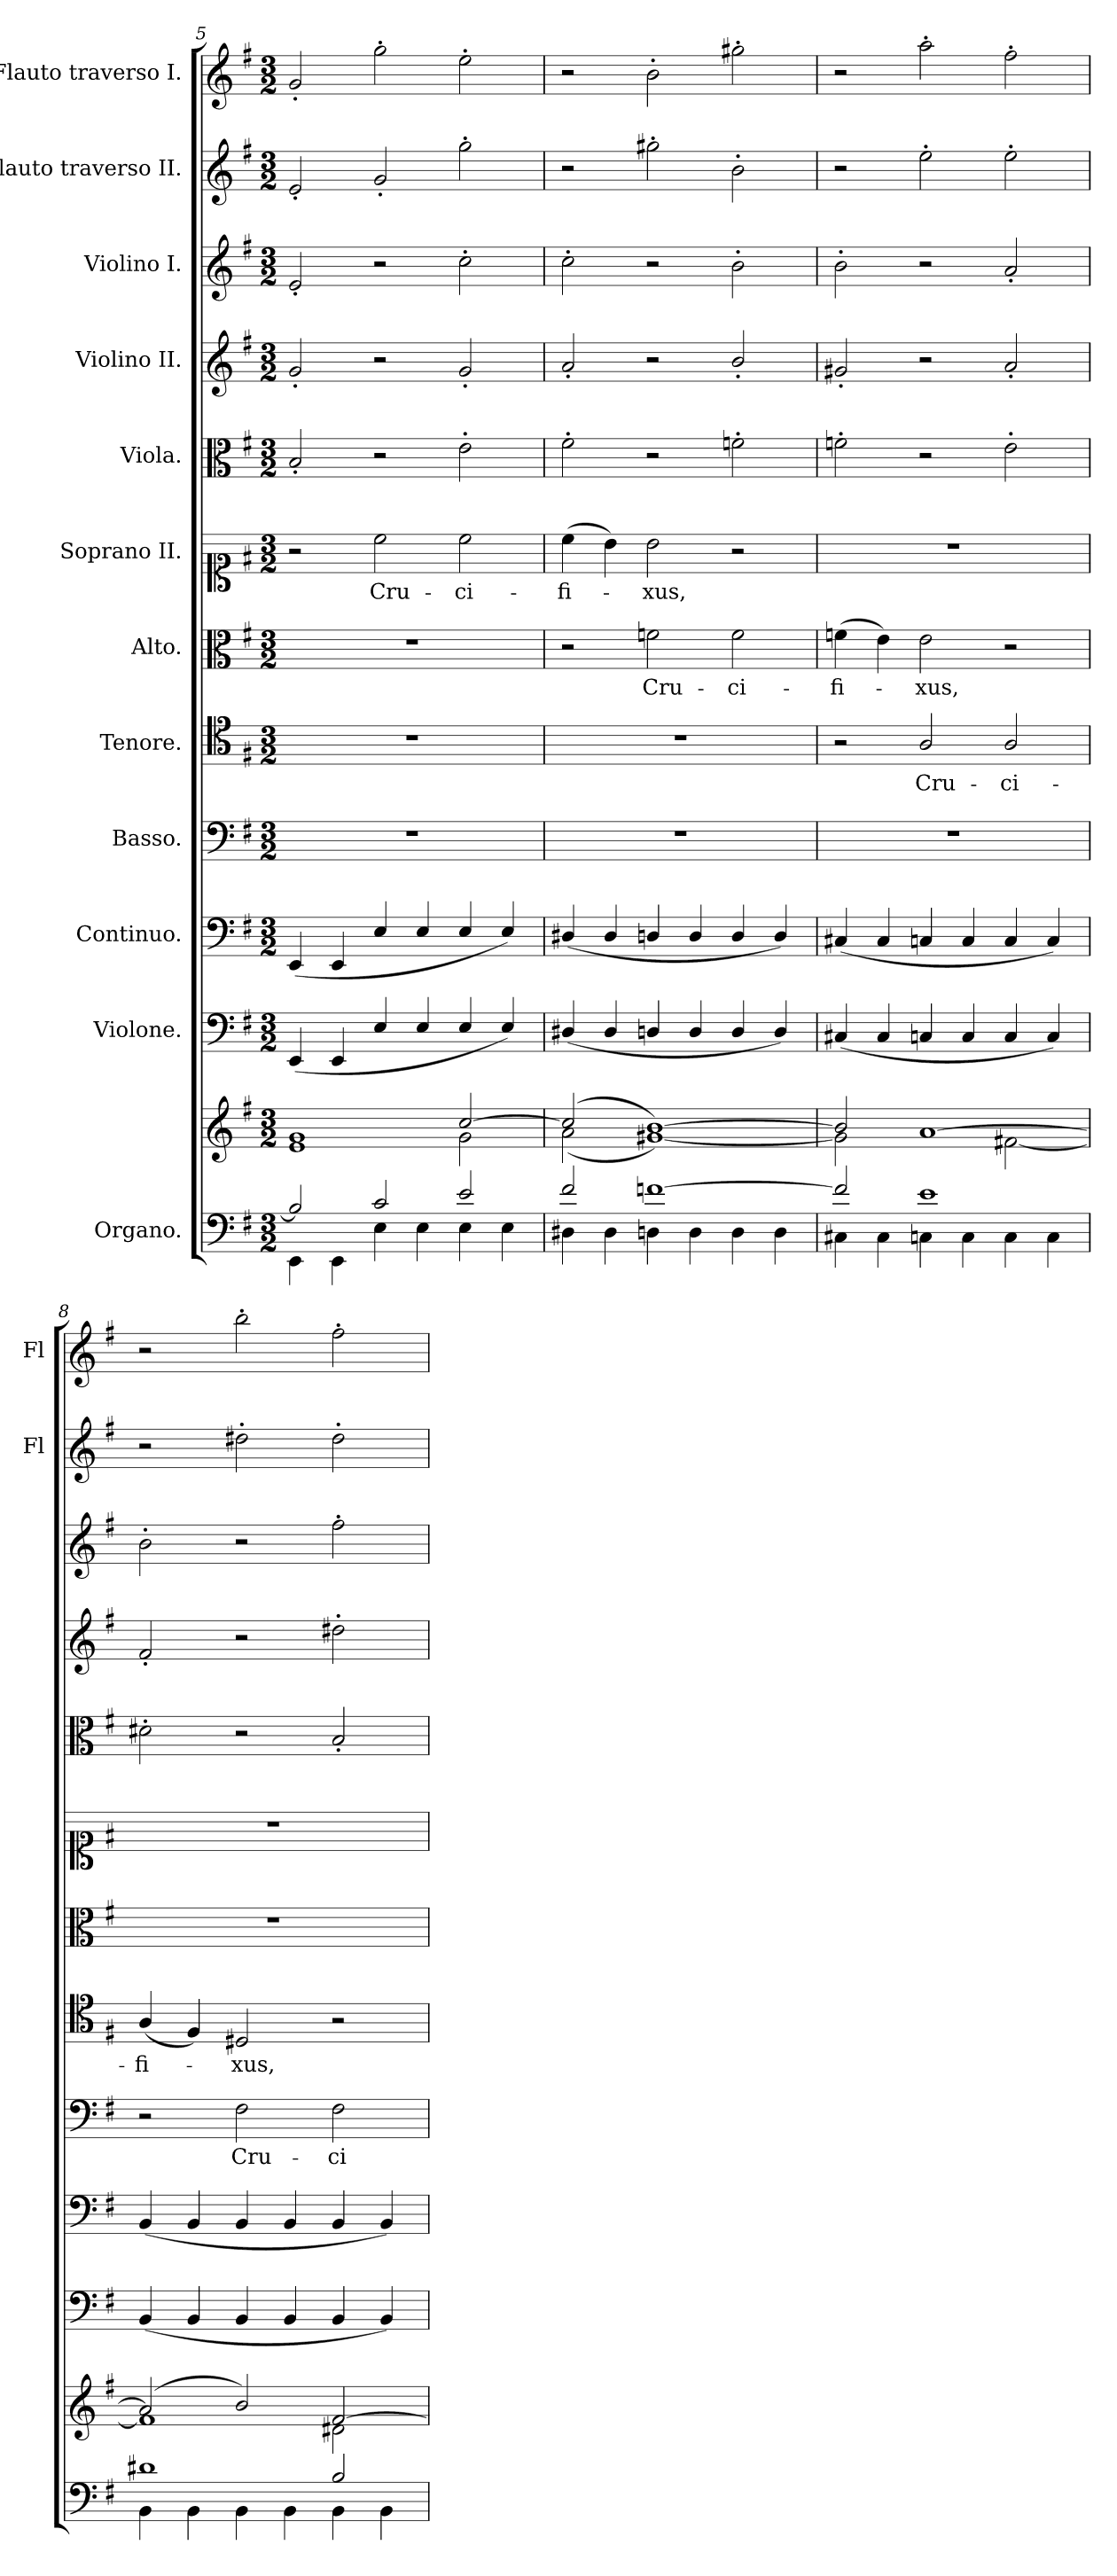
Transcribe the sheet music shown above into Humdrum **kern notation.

**kern	**kern	**kern	**kern	**kern	**text	**kern	**text	**kern	**text	**kern	**text	**kern	**kern	**kern	**kern	**kern
*part12	*part12	*part11	*part10	*part9	*part9	*part8	*part8	*part7	*part7	*part6	*part6	*part5	*part4	*part3	*part2	*part1
*staff13	*staff12	*staff11	*staff10	*staff9	*staff9	*staff8	*staff8	*staff7	*staff7	*staff6	*staff6	*staff5	*staff4	*staff3	*staff2	*staff1
*I"Organo.	*	*I"Violone.	*I"Continuo.	*I"Basso.	*	*I"Tenore.	*	*I"Alto.	*	*I"Soprano II.	*	*I"Viola.	*I"Violino II.	*I"Violino I.	*I"Flauto traverso II.	*I"Flauto traverso I.
*	*	*	*	*	*	*	*	*	*	*	*	*	*	*	*I'Fl	*I'Fl
*clefF4	*clefG2	*clefF4	*clefF4	*clefF4	*	*clefC4	*	*clefC3	*	*clefC1	*	*clefC3	*clefG2	*clefG2	*clefG2	*clefG2
*	*	*ITrd7c12	*	*	*	*	*	*	*	*	*	*	*	*	*	*
*k[f#]	*k[f#]	*k[f#]	*k[f#]	*k[f#]	*	*k[f#]	*	*k[f#]	*	*k[f#]	*	*k[f#]	*k[f#]	*k[f#]	*k[f#]	*k[f#]
*M3/2	*M3/2	*M3/2	*M3/2	*M3/2	*	*M3/2	*	*M3/2	*	*M3/2	*	*M3/2	*M3/2	*M3/2	*M3/2	*M3/2
=5	=5	=5	=5	=5	=5	=5	=5	=5	=5	=5	=5	=5	=5	=5	=5	=5
*^	*^	*	*	*	*	*	*	*	*	*	*	*	*	*	*	*
2B/]	4EE\	1g	1e	(4EEE/	(4EE/	1.r	.	1.r	.	1.r	.	2r	.	2B'/	2g'/	2e'/	2e'/	2g'/
.	4EE\	.	.	4EEE/	4EE/	.	.	.	.	.	.	.	.	.	.	.	.	.
!	!	!	!	!	!	!	!	!	!	!	!	!	!LO:LY:b	!	!	!	!	!
2c/	4E\	.	.	4EE/	4E/	.	.	.	.	.	.	2cc\	Cru-	2r	2r	2r	2g'/	2gg'\
.	4E\	.	.	4EE/	4E/	.	.	.	.	.	.	.	.	.	.	.	.	.
!	!	!	!	!	!	!	!	!	!	!	!	!	!LO:LY:b	!	!	!	!	!
2e/	4E\	[2cc/	2g\	4EE/	4E/	.	.	.	.	.	.	2cc\	-ci-	2e'\	2g'/	2cc'\	2gg'\	2ee'\
.	4E\	.	.	4EE/)	4E/)	.	.	.	.	.	.	.	.	.	.	.	.	.
!!LO:LB:g=z
=6	=6	=6	=6	=6	=6	=6	=6	=6	=6	=6	=6	=6	=6	=6	=6	=6	=6	=6
!	!	!	!	!	!	!	!	!	!	!	!	!	!LO:LY:b	!	!	!	!	!
2f#/	4D#X\	(2cc/]	(2a\	(4DD#X/	(4D#X/	1.r	.	1.r	.	2r	.	(4cc\	-fi-	2f#'\	2a'/	2cc'\	2r	2r
.	4D#\	.	.	4DD#/	4D#/	.	.	.	.	.	.	4b\)	.	.	.	.	.	.
!	!	!	!	!	!	!	!	!	!	!	!LO:LY:b	!	!LO:LY:b	!	!	!	!	!
[1fn	4Dn\	[1b)	[1g#X)	4DDn/	4Dn/	.	.	.	.	2fn\	Cru-	2b\	-xus,	2r	2r	2r	2gg#X'\	2b'\
.	4D\	.	.	4DD/	4D/	.	.	.	.	.	.	.	.	.	.	.	.	.
!	!	!	!	!	!	!	!	!	!	!	!LO:LY:b	!	!	!	!	!	!	!
.	4D\	.	.	4DD/	4D/	.	.	.	.	2f\	-ci-	2r	.	2fn'\	2b'/	2b'\	2b'\	2gg#X'\
.	4D\	.	.	4DD/)	4D/)	.	.	.	.	.	.	.	.	.	.	.	.	.
=7	=7	=7	=7	=7	=7	=7	=7	=7	=7	=7	=7	=7	=7	=7	=7	=7	=7	=7
!	!	!	!	!	!	!	!	!	!	!	!LO:LY:b	!	!	!	!	!	!	!
2f/]	4C#X\	2b/]	2g#\]	(4CC#X/	(4C#X/	1.r	.	2r	.	(4fn\	-fi-	1.r	.	2fn'\	2g#X'/	2b'\	2r	2r
.	4C#\	.	.	4CC#/	4C#/	.	.	.	.	4e\)	.	.	.	.	.	.	.	.
!	!	!	!	!	!	!	!	!	!LO:LY:b	!	!LO:LY:b	!	!	!	!	!	!	!
1e	4Cn\	[1a	2ryy	4CCn/	4Cn/	.	.	2A/	Cru-	2e\	-xus,	.	.	2r	2r	2r	2ee'\	2aa'\
.	4C\	.	.	4CC/	4C/	.	.	.	.	.	.	.	.	.	.	.	.	.
!	!	!	!	!	!	!	!	!	!LO:LY:b	!	!	!	!	!	!	!	!	!
.	4C\	.	[2f#X\	4CC/	4C/	.	.	2A/	-ci-	2r	.	.	.	2e'\	2a'/	2a'/	2ee'\	2ff#'\
.	4C\	.	.	4CC/)	4C/)	.	.	.	.	.	.	.	.	.	.	.	.	.
=8	=8	=8	=8	=8	=8	=8	=8	=8	=8	=8	=8	=8	=8	=8	=8	=8	=8	=8
!	!	!	!	!	!	!	!	!	!LO:LY:b	!	!	!	!	!	!	!	!	!
1d#X	4BB\	(2a/]	1f#]	(4BBB/	(4BB/	2r	.	(4A/	-fi-	1.r	.	1.r	.	2d#X'\	2f#'/	2b'\	2r	2r
.	4BB\	.	.	4BBB/	4BB/	.	.	4F#/)	.	.	.	.	.	.	.	.	.	.
!	!	!	!	!	!	!	!LO:LY:b	!	!LO:LY:b	!	!	!	!	!	!	!	!	!
.	4BB\	2b/)	.	4BBB/	4BB/	2F#\	Cru-	2D#X/	-xus,	.	.	.	.	2r	2r	2r	2dd#X'\	2bb'\
.	4BB\	.	.	4BBB/	4BB/	.	.	.	.	.	.	.	.	.	.	.	.	.
!	!	!	!	!	!	!	!LO:LY:b	!	!	!	!	!	!	!	!	!	!	!
2B/	4BB\	[2f#/	2d#X\	4BBB/	4BB/	2F#\	-ci-	2r	.	.	.	.	.	2B'/	2dd#X'\	2ff#'\	2dd#'\	2ff#'\
.	4BB\	.	.	4BBB/)	4BB/)	.	.	.	.	.	.	.	.	.	.	.	.	.
*v	*v	*	*	*	*	*	*	*	*	*	*	*	*	*	*	*	*	*
*	*v	*v	*	*	*	*	*	*	*	*	*	*	*	*	*	*	*
=	=	=	=	=	=	=	=	=	=	=	=	=	=	=	=	=
*-	*-	*-	*-	*-	*-	*-	*-	*-	*-	*-	*-	*-	*-	*-	*-	*-
